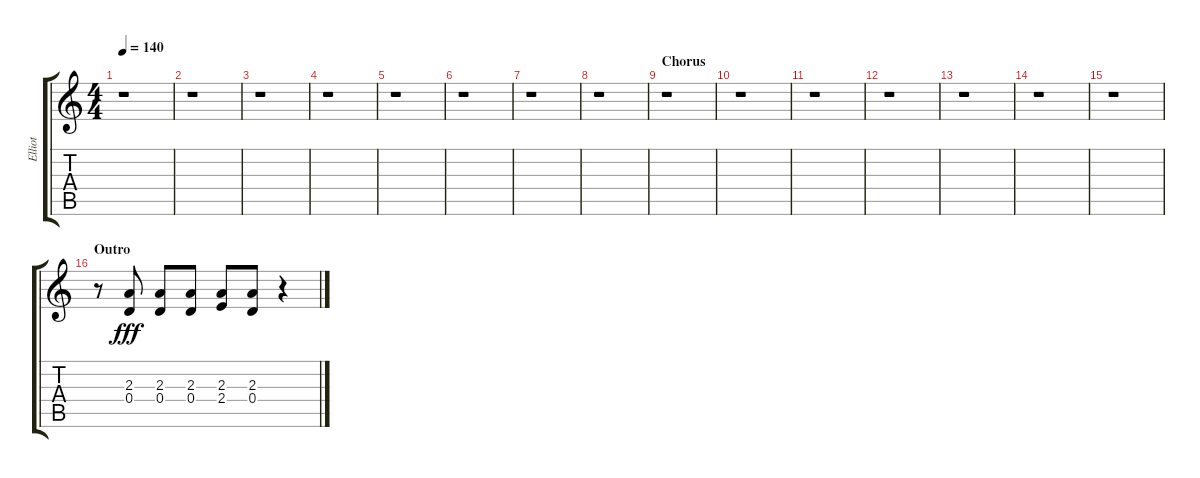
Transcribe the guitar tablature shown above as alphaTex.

\track ("Elliot" "Elliot") {instrument distortionguitar}
\staff {score tabs}
\tuning (E4 B3 G3 D3 A2 E2) {hide}
\ts (4 4)
\tempo 140
\clef g2
\ks c
r.1{dy fff} |
r.1 |
r.1 |
r.1 |
r.1 |
r.1 |
r.1 |
r.1 |
\section ("" "Chorus")
r.1 |
r.1 |
r.1 |
r.1 |
r.1 |
r.1 |
r.1 |
\section ("" "Outro")
r.8{volume 14 instrument distortionguitar} (2.3 0.4).8 (2.3 0.4).8 (2.3 0.4).8 (2.3 2.4).8 (2.3 0.4).8 r.4
